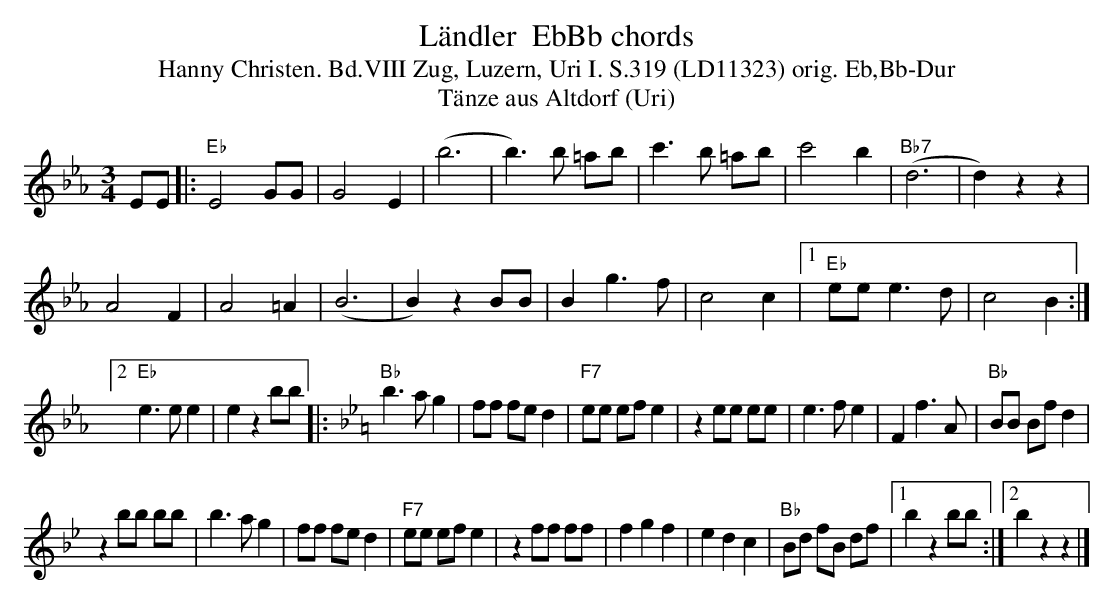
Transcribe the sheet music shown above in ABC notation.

X:1
T: L\"andler  EbBb chords
T:Hanny Christen. Bd.VIII Zug, Luzern, Uri I. S.319 (LD11323) orig. Eb,Bb-Dur
T: T\"anze aus Altdorf (Uri)
M:3/4
L:1/4
K:Eb %%MIDI gchordon
E/E/ |: "Eb"E2 G/G/ | G2E | (b3 | b>)b =a/b/ | c'>b =a/b/ | c'2b | "Bb7"(d3 | d)zz |
A2F | A2=A | (B3 | B)z B/B/ | Bg>f | c2c |1 "Eb"e/e/ e>d | c2B :|2
"Eb"e>ee | ezb/b/ |: [K:Bb] "Bb"b>ag | f/f/ f/e/ d | "F7"e/e/ e/f/e |  z e/e/ e/e/ | e>fe | Ff>A | "Bb"B/B/ B/f/ d |
z b/b/ b/b/ | b>ag | f/f/ f/e/d | "F7"e/e/ e/f/ e | z f/f/ f/f/ | fgf | edc | "Bb"B/d/ f/B/ d/f/ |1 bz b/b/ :|2 bzz |]
